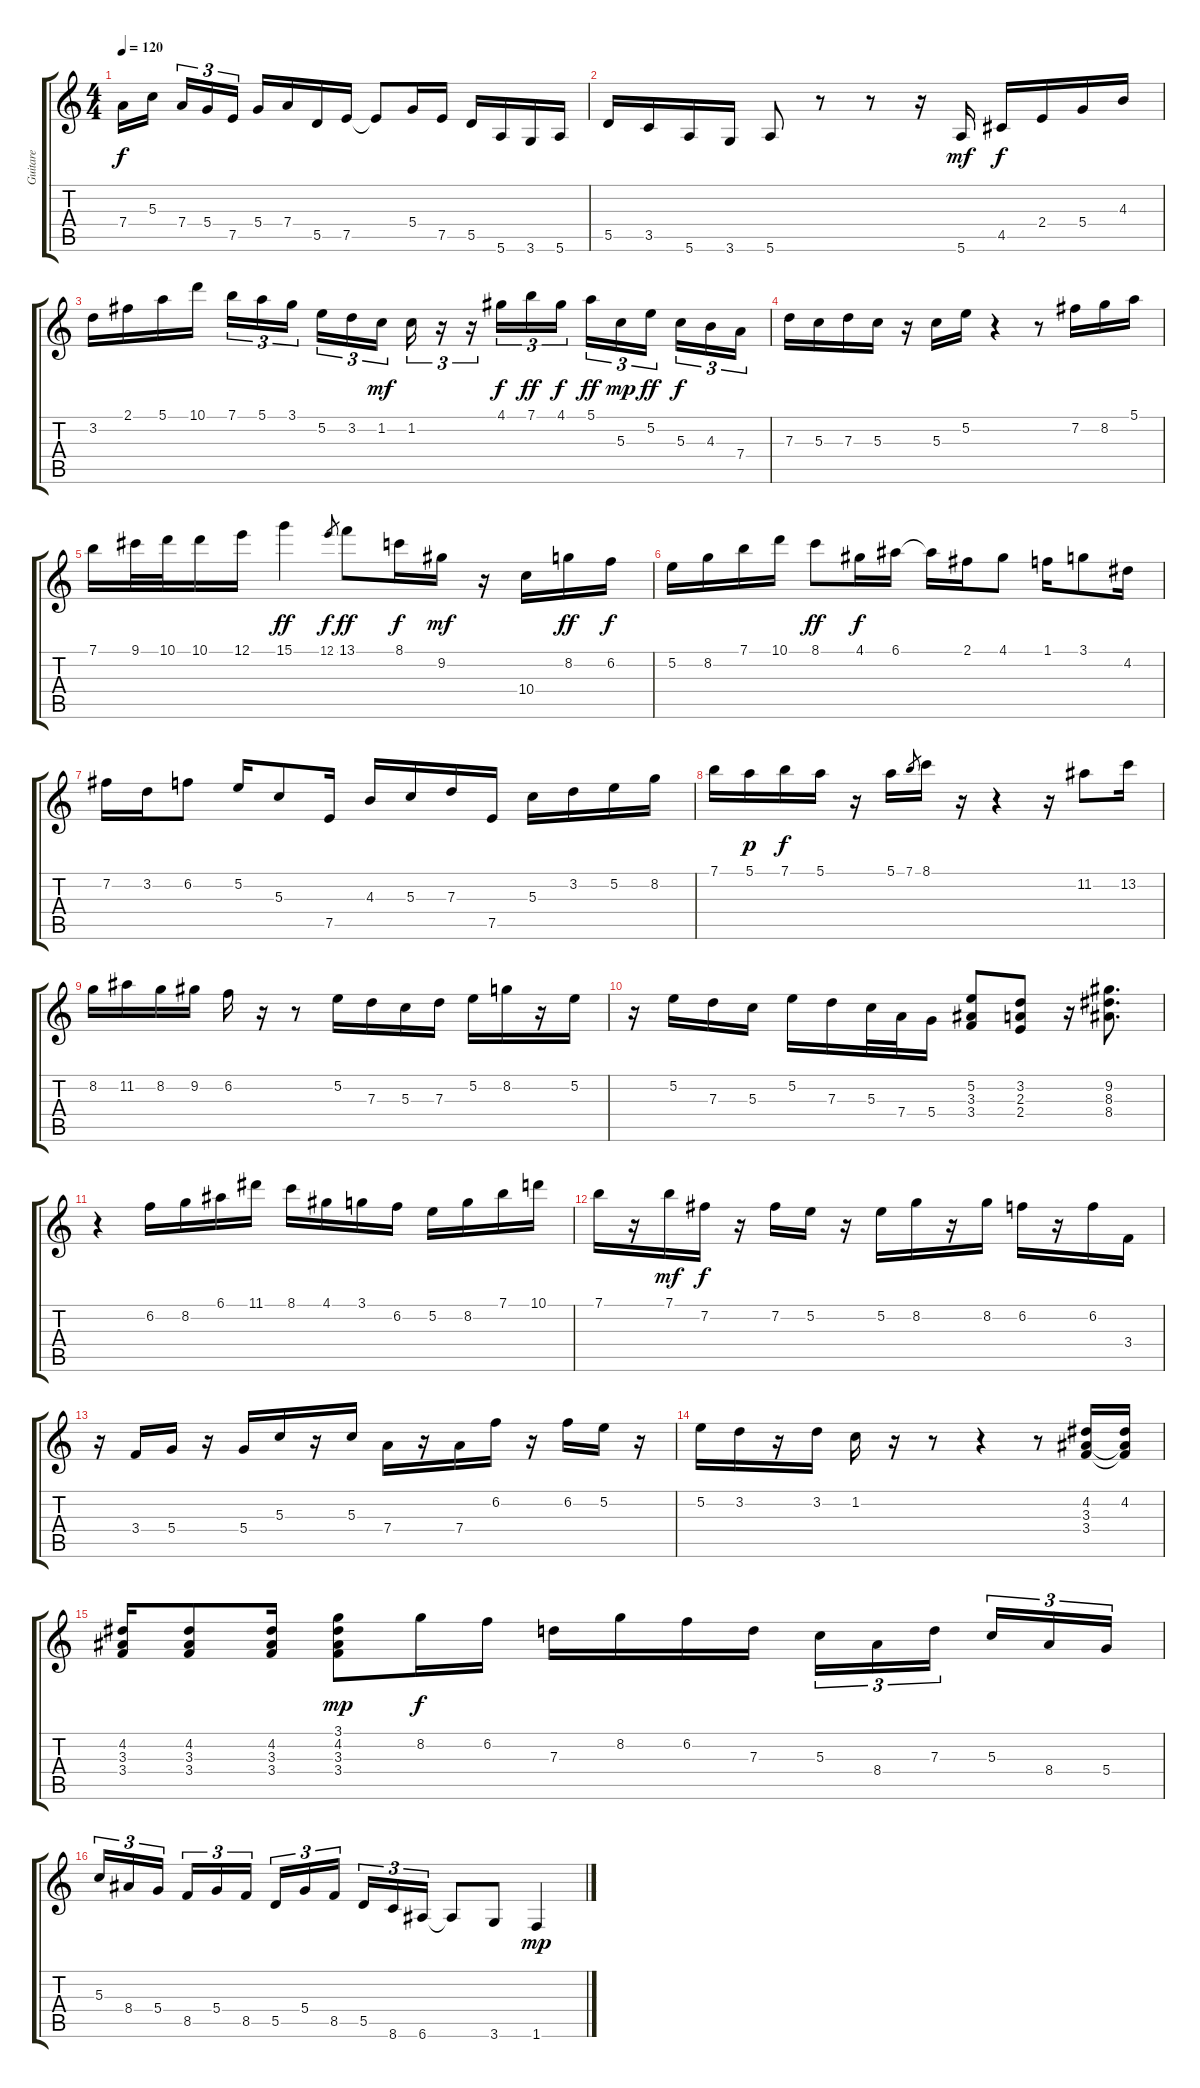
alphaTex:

\track ("Guitare" "Guitare") {instrument electricguitarjazz}
\staff {score tabs}
\tuning (E4 B3 G3 D3 A2 E2) {hide}
\ts (4 4)
\tempo 120
\clef g2
\ks c
7.4{t}.16{dy f} 5.3.16{beam splitsecondary} 7.4.16{tu (3 2)} 5.4.16{tu (3 2)} 7.5.16{tu (3 2)} 5.4.16 7.4.16 5.5.16 7.5.16 7.5{t}.8 5.4.16 7.5.16 5.5.16 5.6.16 3.6.16 5.6.16 |
5.5.16 3.5.16 5.6.16 3.6.16 5.6.8 r.8 r.8 r.16 5.6.16{dy mf} 4.5.16{dy f} 2.4.16 5.4.16 4.3.16 |
3.2.16 2.1.16 5.1.16 10.1.16 7.1.16{tu (3 2)} 5.1.16{tu (3 2)} 3.1.16{tu (3 2) beam splitsecondary} 5.2.16{tu (3 2)} 3.2.16{tu (3 2)} 1.2.16{tu (3 2) dy mf} 1.2.16{tu (3 2)} r.16{tu (3 2)} r.16{tu (3 2)} 4.1.16{tu (3 2) dy f} 7.1.16{tu (3 2) dy ff} 4.1.16{tu (3 2) dy f} 5.1.16{tu (3 2) dy ff} 5.3.16{tu (3 2) dy mp} 5.2.16{tu (3 2) dy ff beam splitsecondary} 5.3.16{tu (3 2) dy f} 4.3.16{tu (3 2)} 7.4.16{tu (3 2)} |
7.3.16 5.3.16 7.3.16 5.3.16 r.16 5.3.16 5.2.16 r.4 r.8 7.2.16 8.2.16 5.1.16 |
7.1.16 9.1.32 10.1.32 10.1.16 12.1.16 15.1.4{dy ff} 12.1.8{gr dy f} 13.1.8{dy ff} 8.1.16{dy f} 9.2.16{dy mf} r.16 10.4.16 8.2.16{dy ff} 6.2.16{dy f} |
5.2.16 8.2.16 7.1.16 10.1.16 8.1.8{dy ff} 4.1.16{dy f} 6.1.16 6.1{t}.16 2.1.16 4.1.8 1.1.16 3.1.8 4.2.16 |
7.2.16 3.2.16 6.2.8 5.2.16 5.3.8 7.5.16 4.3.16 5.3.16 7.3.16 7.5.16 5.3.16 3.2.16 5.2.16 8.2.16 |
7.1.16 5.1.16{dy p} 7.1.16{dy f} 5.1.16 r.16 5.1.16 7.1.8{gr} 8.1.16 r.16 r.4 r.16 11.2.8 13.2.16 |
8.2.16 11.2.16 8.2.16 9.2.16 6.2.16 r.16 r.8 5.2.16 7.3.16 5.3.16 7.3.16 5.2.16 8.2.16 r.16 5.2.16 |
r.16 5.2.16 7.3.16 5.3.16 5.2.16 7.3.16 5.3.32 7.4.32 5.4.16 (5.2 3.3 3.4).8 (3.2 2.3 2.4).8 r.16 (9.2 8.3 8.4).8{d} |
r.4 6.2.16 8.2.16 6.1.16 11.1.16 8.1.16 4.1.16 3.1.16 6.2.16 5.2.16 8.2.16 7.1.16 10.1.16 |
7.1.16 r.16 7.1.16{dy mf} 7.2.16{dy f} r.16 7.2.16 5.2.16 r.16 5.2.16 8.2.16 r.16 8.2.16 6.2.16 r.16 6.2.16 3.4.16 |
r.16 3.4.16 5.4.16 r.16 5.4.16 5.3.16 r.16 5.3.16 7.4.16 r.16 7.4.16 6.2.16 r.16 6.2.16 5.2.16 r.16 |
5.2.16 3.2.16 r.16 3.2.16 1.2.16 r.16 r.8 r.4 r.8 (4.2 3.3 3.4).16 (4.2 3.3{t} 3.4{t}).16 |
(4.2 3.3 3.4).16 (4.2 3.3 3.4).8 (4.2 3.3 3.4).16 (3.1 4.2 3.3 3.4).8{dy mp} 8.2.16{dy f} 6.2.16 7.3.16 8.2.16 6.2.16 7.3.16 5.3.16{tu (3 2)} 8.4.16{tu (3 2)} 7.3.16{tu (3 2) beam splitsecondary} 5.3.16{tu (3 2)} 8.4.16{tu (3 2)} 5.4.16{tu (3 2)} |
5.3.16{tu (3 2)} 8.4.16{tu (3 2)} 5.4.16{tu (3 2) beam splitsecondary} 8.5.16{tu (3 2)} 5.4.16{tu (3 2)} 8.5.16{tu (3 2)} 5.5.16{tu (3 2)} 5.4.16{tu (3 2)} 8.5.16{tu (3 2) beam splitsecondary} 5.5.16{tu (3 2)} 8.6.16{tu (3 2)} 6.6.16{tu (3 2)} 6.6{t}.8 3.6.8 1.6.4{dy mp}
